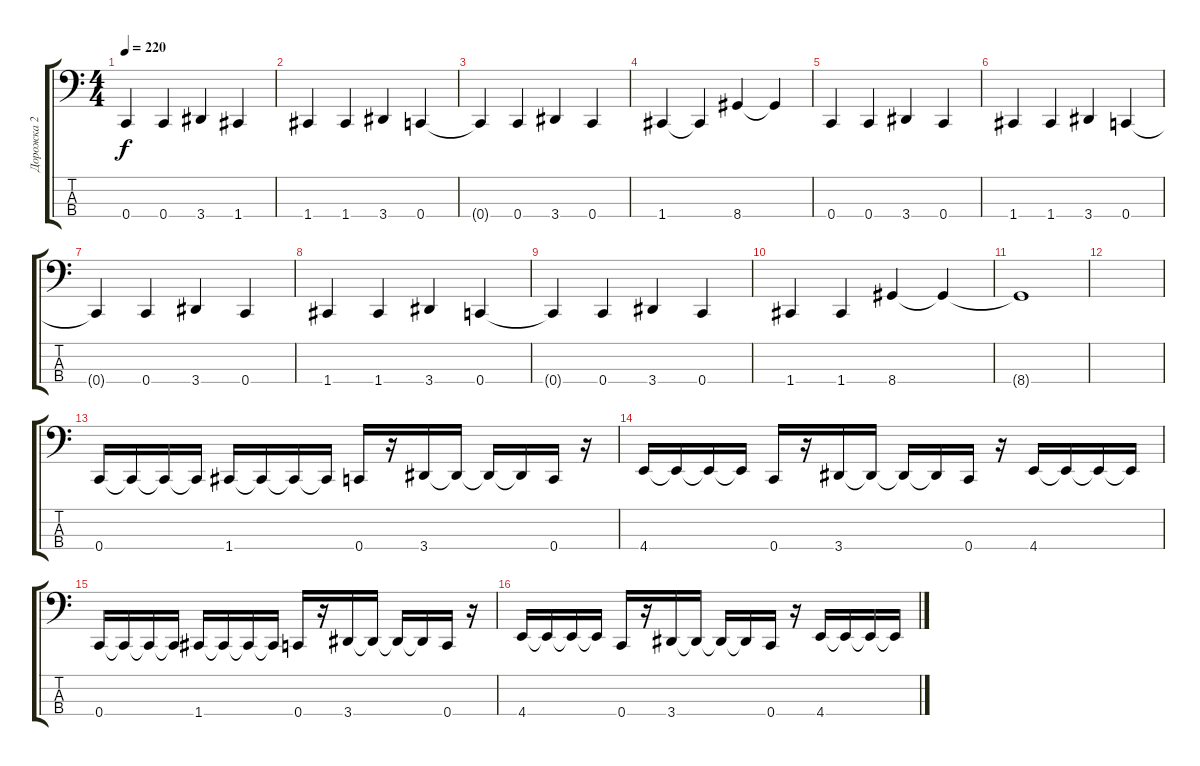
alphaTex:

\track ("Дорожка 2" "Дорожка 2") {instrument electricbassfinger}
\staff {score tabs}
\tuning (F2 C2 G1 C1) {hide}
\ts (4 4)
\tempo 220
\clef f4
\ks c
0.4{t}.4{dy f} 0.4.4 3.4.4 1.4.4 |
1.4.4 1.4.4 3.4.4 0.4.4 |
0.4{t}.4 0.4.4 3.4.4 0.4.4 |
1.4.4 1.4{t}.4 8.4.4 8.4{t}.4 |
0.4.4 0.4.4 3.4.4 0.4.4 |
1.4.4 1.4.4 3.4.4 0.4.4 |
0.4{t}.4 0.4.4 3.4.4 0.4.4 |
1.4.4 1.4.4 3.4.4 0.4.4 |
0.4{t}.4 0.4.4 3.4.4 0.4.4 |
1.4.4 1.4.4 8.4.4 8.4{t}.4 |
8.4{t}.1 |
|
0.4.16 0.4{t}.16 0.4{t}.16 0.4{t}.16 1.4.16 1.4{t}.16 1.4{t}.16 1.4{t}.16 0.4.16 r.16 3.4.16 3.4{t}.16 3.4{t}.16 3.4{t}.16 0.4.16 r.16 |
4.4.16 4.4{t}.16 4.4{t}.16 4.4{t}.16 0.4.16 r.16 3.4.16 3.4{t}.16 3.4{t}.16 3.4{t}.16 0.4.16 r.16 4.4.16 4.4{t}.16 4.4{t}.16 4.4{t}.16 |
0.4.16 0.4{t}.16 0.4{t}.16 0.4{t}.16 1.4.16 1.4{t}.16 1.4{t}.16 1.4{t}.16 0.4.16 r.16 3.4.16 3.4{t}.16 3.4{t}.16 3.4{t}.16 0.4.16 r.16 |
4.4.16 4.4{t}.16 4.4{t}.16 4.4{t}.16 0.4.16 r.16 3.4.16 3.4{t}.16 3.4{t}.16 3.4{t}.16 0.4.16 r.16 4.4.16 4.4{t}.16 4.4{t}.16 4.4{t}.16
